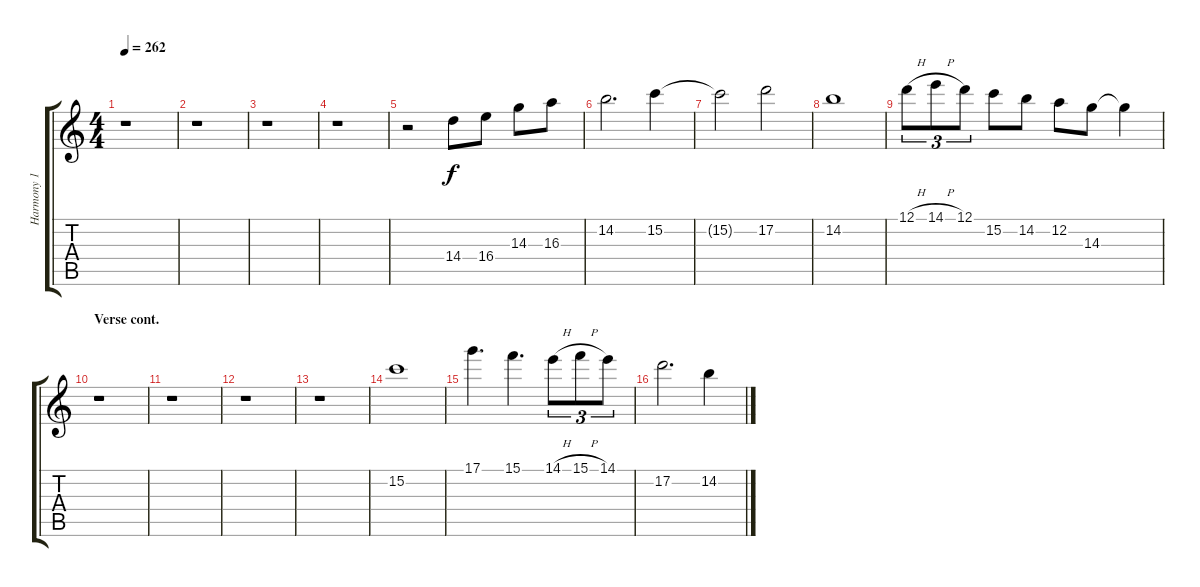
\track ("Harmony 1" "Harmony 1") {instrument overdrivenguitar}
\staff {score tabs}
\tuning (D4 A3 F3 C3 G2 C2) {hide}
\ts (4 4)
\tempo 262
\clef g2
\ks aminor
r.1{dy f} |
r.1 |
r.1 |
r.1 |
r.2 14.4.8 16.4.8 14.3.8 16.3.8 |
14.2.2{d} 15.2.4 |
15.2{t}.2 17.2.2 |
14.2.1 |
12.1{h}.8{tu (3 2)} 14.1{h}.8{tu (3 2)} 12.1.8{tu (3 2)} 15.2.8 14.2.8 12.2.8 14.3.8 14.3{t}.4 |
\section ("" "Verse cont.")
r.1 |
r.1 |
r.1 |
r.1 |
15.2.1 |
17.1.4{d} 15.1.4{d} 14.1{h}.8{tu (3 2)} 15.1{h}.8{tu (3 2)} 14.1.8{tu (3 2)} |
17.2.2{d} 14.2.4
